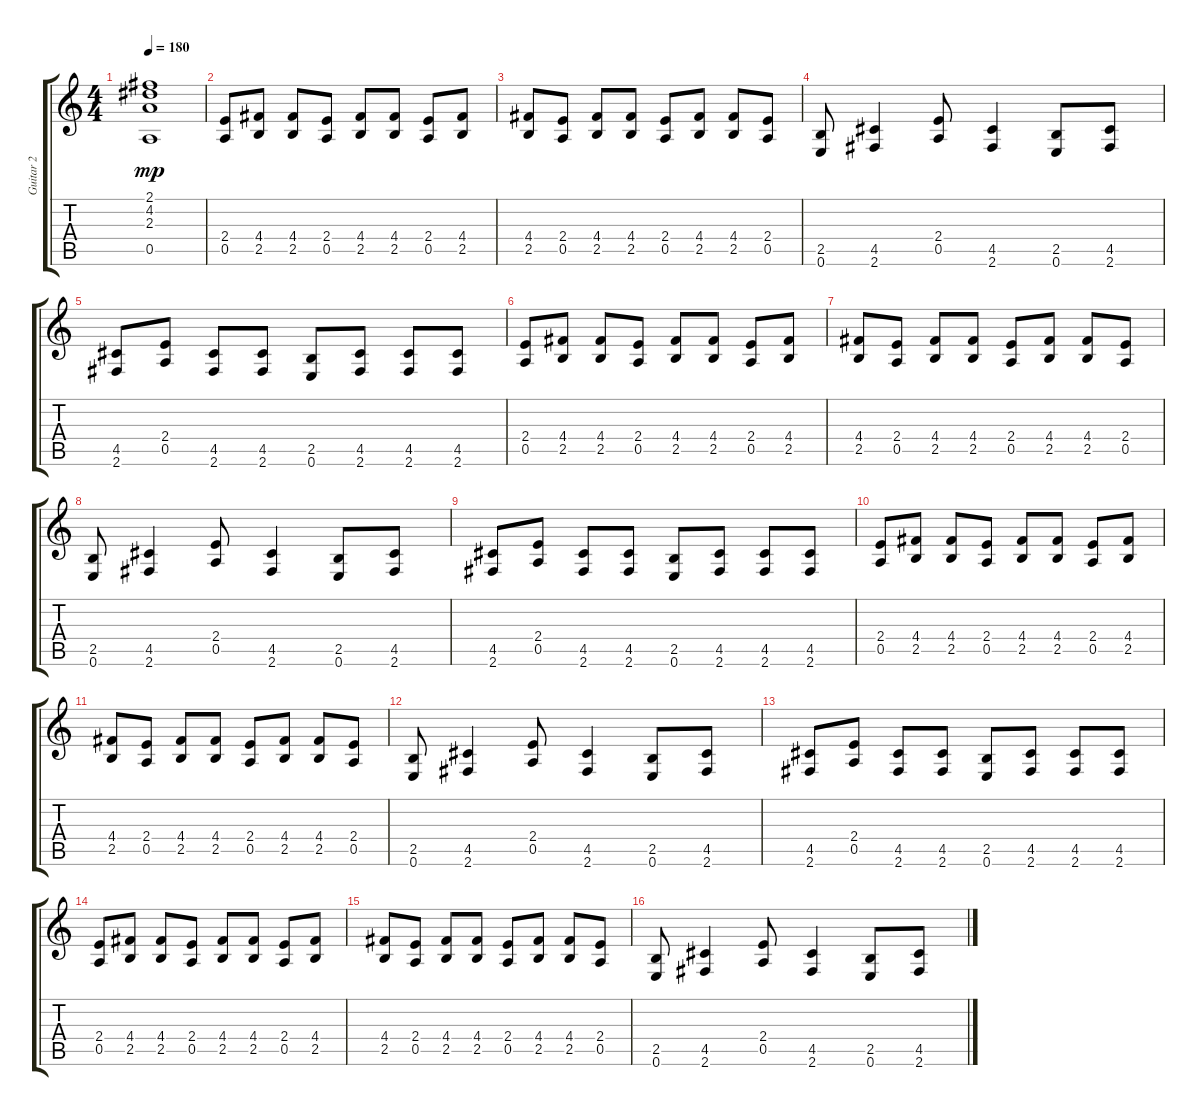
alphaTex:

\track ("Guitar 2" "Guitar 2") {instrument distortionguitar}
\staff {score tabs}
\tuning (E4 B3 G3 D3 A2 E2) {hide}
\ts (4 4)
\tempo 180
\clef g2
\ks c
(2.1 4.2 2.3 0.5).1{dy mp} |
(2.4 0.5).8 (4.4 2.5).8 (4.4 2.5).8 (2.4 0.5).8 (4.4 2.5).8 (4.4 2.5).8 (2.4 0.5).8 (4.4 2.5).8 |
(4.4 2.5).8 (2.4 0.5).8 (4.4 2.5).8 (4.4 2.5).8 (2.4 0.5).8 (4.4 2.5).8 (4.4 2.5).8 (2.4 0.5).8 |
(2.5 0.6).8 (4.5 2.6).4 (2.4 0.5).8 (4.5 2.6).4 (2.5 0.6).8 (4.5 2.6).8 |
(4.5 2.6).8 (2.4 0.5).8 (4.5 2.6).8 (4.5 2.6).8 (2.5 0.6).8 (4.5 2.6).8 (4.5 2.6).8 (4.5 2.6).8 |
(2.4 0.5).8 (4.4 2.5).8 (4.4 2.5).8 (2.4 0.5).8 (4.4 2.5).8 (4.4 2.5).8 (2.4 0.5).8 (4.4 2.5).8 |
(4.4 2.5).8 (2.4 0.5).8 (4.4 2.5).8 (4.4 2.5).8 (2.4 0.5).8 (4.4 2.5).8 (4.4 2.5).8 (2.4 0.5).8 |
(2.5 0.6).8 (4.5 2.6).4 (2.4 0.5).8 (4.5 2.6).4 (2.5 0.6).8 (4.5 2.6).8 |
(4.5 2.6).8 (2.4 0.5).8 (4.5 2.6).8 (4.5 2.6).8 (2.5 0.6).8 (4.5 2.6).8 (4.5 2.6).8 (4.5 2.6).8 |
(2.4 0.5).8 (4.4 2.5).8 (4.4 2.5).8 (2.4 0.5).8 (4.4 2.5).8 (4.4 2.5).8 (2.4 0.5).8 (4.4 2.5).8 |
(4.4 2.5).8 (2.4 0.5).8 (4.4 2.5).8 (4.4 2.5).8 (2.4 0.5).8 (4.4 2.5).8 (4.4 2.5).8 (2.4 0.5).8 |
(2.5 0.6).8 (4.5 2.6).4 (2.4 0.5).8 (4.5 2.6).4 (2.5 0.6).8 (4.5 2.6).8 |
(4.5 2.6).8 (2.4 0.5).8 (4.5 2.6).8 (4.5 2.6).8 (2.5 0.6).8 (4.5 2.6).8 (4.5 2.6).8 (4.5 2.6).8 |
(2.4 0.5).8 (4.4 2.5).8 (4.4 2.5).8 (2.4 0.5).8 (4.4 2.5).8 (4.4 2.5).8 (2.4 0.5).8 (4.4 2.5).8 |
(4.4 2.5).8 (2.4 0.5).8 (4.4 2.5).8 (4.4 2.5).8 (2.4 0.5).8 (4.4 2.5).8 (4.4 2.5).8 (2.4 0.5).8 |
(2.5 0.6).8 (4.5 2.6).4 (2.4 0.5).8 (4.5 2.6).4 (2.5 0.6).8 (4.5 2.6).8
